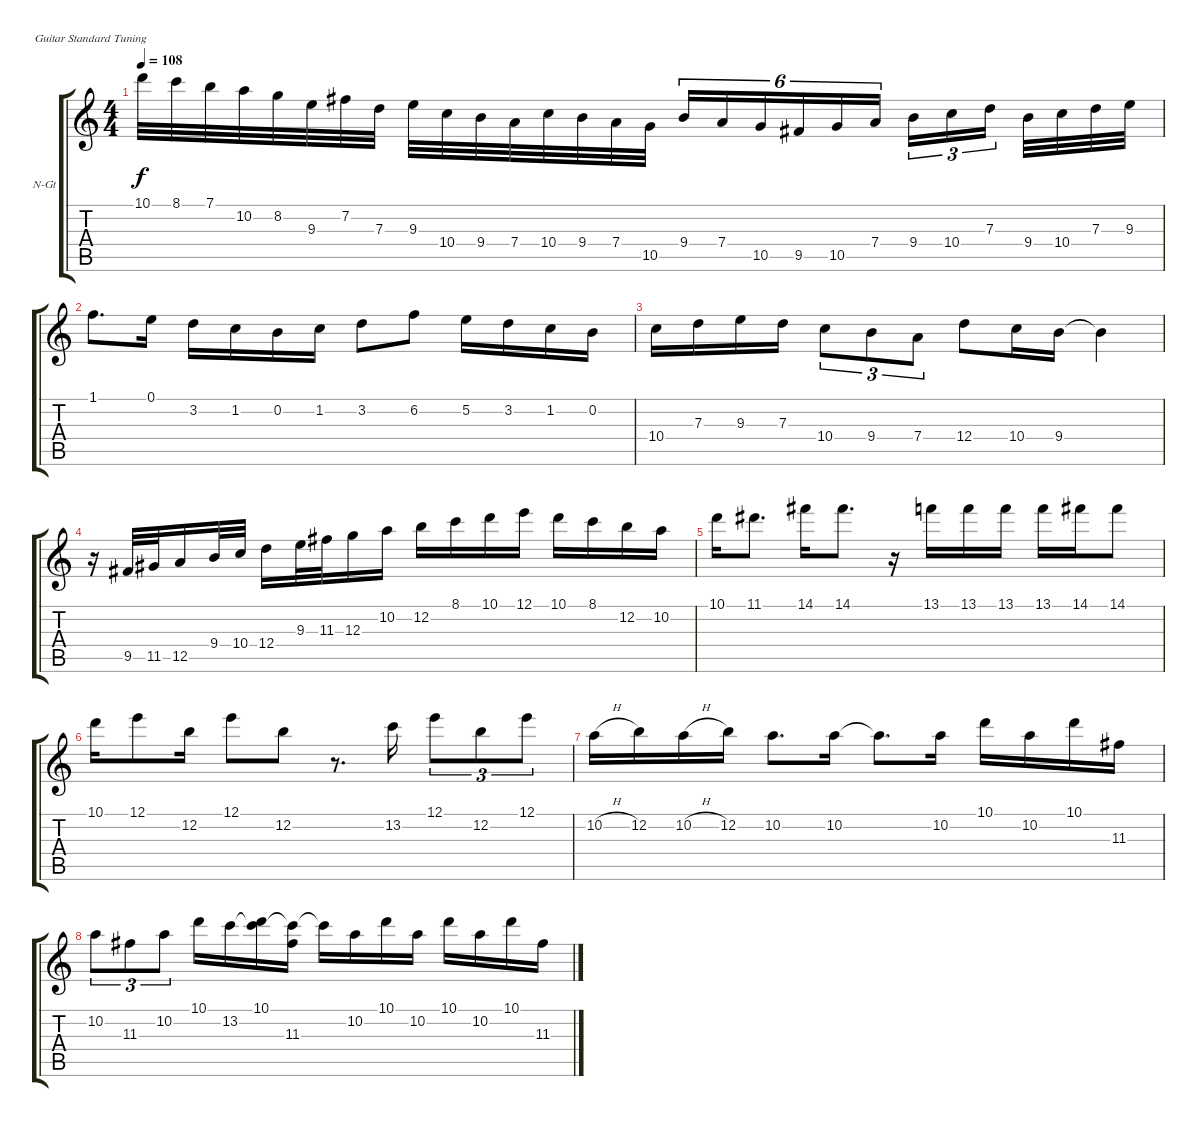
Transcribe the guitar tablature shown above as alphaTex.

\bracketExtendMode groupsimilarinstruments
\firstSystemTrackNameOrientation horizontal
\otherSystemsTrackNameOrientation horizontal
\track ("Al Di Meola" "N-Gt") {instrument acousticguitarnylon}
\staff {score tabs}
\tuning (E4 B3 G3 D3 A2 E2)
\ts (4 4)
\tempo 108
\clef g2
\ks c
10.1.32{dy f} 8.1.32 7.1.32 10.2.32 8.2.32 9.3.32 7.2.32 7.3.32 9.3.32 10.4.32 9.4.32 7.4.32 10.4.32 9.4.32 7.4.32 10.5.32 9.4.16{tu (6 4)} 7.4.16{tu (6 4)} 10.5.16{tu (6 4)} 9.5.16{tu (6 4)} 10.5.16{tu (6 4)} 7.4.16{tu (6 4)} 9.4.16{tu (3 2)} 10.4.16{tu (3 2)} 7.3.16{tu (3 2)} 9.4.32 10.4.32 7.3.32 9.3.32 |
1.1.8{d} 0.1.16 3.2.16 1.2.16 0.2.16 1.2.16 3.2.8 6.2.8 5.2.16 3.2.16 1.2.16 0.2.16 |
10.4.16 7.3.16 9.3.16 7.3.16 10.4.8{tu (3 2)} 9.4.8{tu (3 2)} 7.4.8{tu (3 2)} 12.4.8 10.4.16 9.4.16 9.4{t}.4 |
r.16 9.5.32 11.5.32 12.5.16 9.4.32 10.4.32 12.4.16 9.3.32 11.3.32 12.3.16 10.2.16 12.2.16 8.1.16 10.1.16 12.1.16 10.1.16 8.1.16 12.2.16 10.2.16 |
10.1.16 11.1.8{d} 14.1.16 14.1.8{d} r.16 13.1.16 13.1.16 13.1.16 13.1.16 14.1.16 14.1.8 |
10.1.16 12.1.8 12.2.16 12.1.8 12.2.8 r.8{d} 13.2.16 12.1.8{tu (3 2)} 12.2.8{tu (3 2)} 12.1.8{tu (3 2)} |
10.2{h}.16 12.2.16 10.2{h}.16 12.2.16 10.2.8{d} 10.2.16 10.2{t}.8{d} 10.2.16 10.1.16 10.2.16 10.1.16 11.3.16 |
10.2.8{tu (3 2)} 11.3.8{tu (3 2)} 10.2.8{tu (3 2)} 10.1.16 13.2.16 (10.1 13.2{t}).16 (11.3 13.2{t}).16 13.2{t}.16 10.2.16 10.1.16 10.2.16 10.1.16 10.2.16 10.1.16 11.3.16
